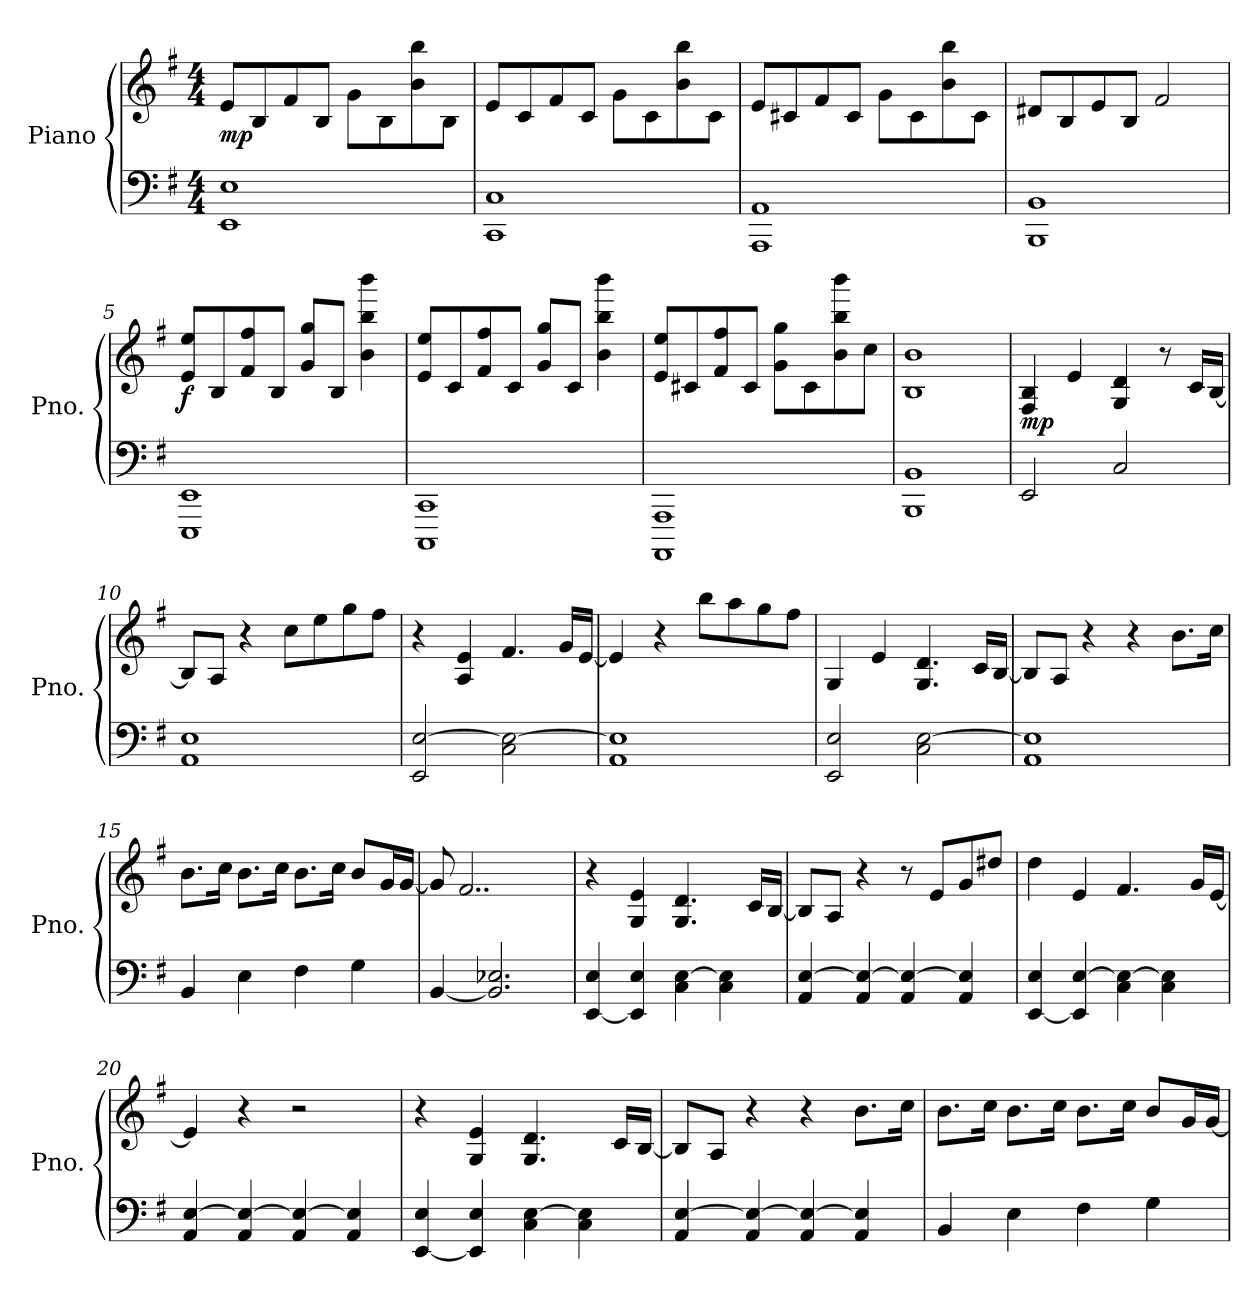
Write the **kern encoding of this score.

**kern	**kern	**dynam
*part1	*part1	*part1
*staff2	*staff1	*staff1/2
*I"Piano	*	*
*I'Pno.	*	*
*clefF4	*clefG2	*
*k[f#]	*k[f#]	*
*M4/4	*M4/4	*
*MM76	*MM76	*
=1	=1	=1
!	!	!LO:DY:b
1EE 1E	8e/L	mp
.	8B/	.
.	8f#/	.
.	8B/J	.
.	8g\L	.
.	8B\	.
.	8b\ 8bb\	.
.	8B\J	.
=2	=2	=2
1CC 1C	8e/L	.
.	8c/	.
.	8f#/	.
.	8c/J	.
.	8g\L	.
.	8c\	.
.	8b\ 8bb\	.
.	8c\J	.
=3	=3	=3
1AAA 1AA	8e/L	.
.	8c#X/	.
.	8f#/	.
.	8c#/J	.
.	8g\L	.
.	8c#\	.
.	8b\ 8bb\	.
.	8c#\J	.
=4	=4	=4
1BBB 1BB	8d#X/L	.
.	8B/	.
.	8e/	.
.	8B/J	.
.	2f#/	.
!!LO:LB:g=z
=5	=5	=5
!	!	!LO:DY:b
1EEE 1EE	8e/ 8ee/L	f
.	8B/	.
.	8f#/ 8ff#/	.
.	8B/J	.
.	8g/ 8gg/L	.
.	8B/J	.
.	4b\ 4bb\ 4bbb\	.
=6	=6	=6
1CCC 1CC	8e/ 8ee/L	.
.	8c/	.
.	8f#/ 8ff#/	.
.	8c/J	.
.	8g/ 8gg/L	.
.	8c/J	.
.	4b\ 4bb\ 4bbb\	.
=7	=7	=7
1AAAA 1AAA	8e/ 8ee/L	.
.	8c#X/	.
.	8f#/ 8ff#/	.
.	8c#/J	.
.	8g\ 8gg\L	.
.	8c#\	.
.	8b\ 8bb\ 8bbb\	.
.	8cc\J	.
=8	=8	=8
1BBB 1BB	1B 1b	.
!!LO:LB:g=z
=9	=9	=9
!	!	!LO:DY:b
2EE/	4F#/ 4B/	mp
.	4e/	.
2C/	4G/ 4d/	.
.	8r	.
.	16c/LL	.
.	[16B/JJ	.
=10	=10	=10
1AA 1E	8B/L]	.
.	8A/J	.
.	4r	.
.	8cc\L	.
.	8ee\	.
.	8gg\	.
.	8ff#\J	.
=11	=11	=11
2EE/ [2E/	4r	.
.	4A/ 4e/	.
2C\ 2E\_	4.f#/	.
.	16g/LL	.
.	[16e/JJ	.
=12	=12	=12
1AA 1E]	4e/]	.
.	4r	.
.	8bb\L	.
.	8aa\	.
.	8gg\	.
.	8ff#\J	.
!!LO:LB:g=z
=13	=13	=13
2EE/ 2E/	4G/	.
.	4e/	.
2C\ [2E\	4.G/ 4.d/	.
.	16c/LL	.
.	[16B/JJ	.
=14	=14	=14
1AA 1E]	8B/L]	.
.	8A/J	.
.	4r	.
.	4r	.
.	8.b\L	.
.	16cc\Jk	.
=15	=15	=15
4BB/	8.b\L	.
.	16cc\Jk	.
4E\	8.b\L	.
.	16cc\Jk	.
4F#\	8.b\L	.
.	16cc\Jk	.
4G\	8b/L	.
.	16g/L	.
.	[16g/JJ	.
=16	=16	=16
[4BB/	8g/]	.
.	2..f#/	.
2.BB/] 2.E-X/	.	.
!!LO:LB:g=z
=17	=17	=17
[4EE/ 4E/	4r	.
4EE/] 4E/	4G/ 4e/	.
4C\ [4E\	4.G/ 4.d/	.
4C\ 4E\]	.	.
.	16c/LL	.
.	[16B/JJ	.
=18	=18	=18
4AA/ [4E/	8B/L]	.
.	8A/J	.
4AA/ 4E/_	4r	.
4AA/ 4E/_	8r	.
.	8e/L	.
4AA/ 4E/]	8g/	.
.	8dd#X/J	.
=19	=19	=19
[4EE/ 4E/	4dd\	.
4EE/] [4E/	4e/	.
4C\ 4E\_	4.f#/	.
4C\ 4E\]	.	.
.	16g/LL	.
.	[16e/JJ	.
=20	=20	=20
4AA/ [4E/	4e/]	.
4AA/ 4E/_	4r	.
4AA/ 4E/_	2r	.
4AA/ 4E/]	.	.
!!LO:PB:g=z
=21	=21	=21
[4EE/ 4E/	4r	.
4EE/] 4E/	4G/ 4e/	.
4C\ [4E\	4.G/ 4.d/	.
4C\ 4E\]	.	.
.	16c/LL	.
.	[16B/JJ	.
=22	=22	=22
4AA/ [4E/	8B/L]	.
.	8A/J	.
4AA/ 4E/_	4r	.
4AA/ 4E/_	4r	.
4AA/ 4E/]	8.b\L	.
.	16cc\Jk	.
=23	=23	=23
4BB/	8.b\L	.
.	16cc\Jk	.
4E\	8.b\L	.
.	16cc\Jk	.
4F#\	8.b\L	.
.	16cc\Jk	.
4G\	8b/L	.
.	16g/L	.
.	[16g/JJ	.
=	=	=
*-	*-	*-
